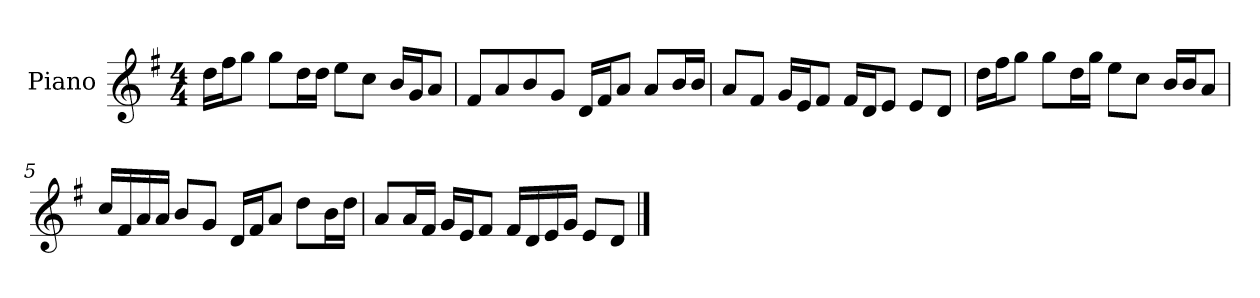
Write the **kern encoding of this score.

**kern
*part1
*staff1
*I"Piano
*I'P-no
*clefG2
*k[f#]
*M4/4
*MM90
=1
16dd\LL
16ff#\J
8gg\J
8gg\L
16dd\L
16dd\JJ
8ee\L
8cc\J
16b/LL
16g/J
8a/J
=2
8f#/L
8a/
8b/
8g/J
16d/LL
16f#/J
8a/J
8a/L
16b/L
16b/JJ
=3
8a/L
8f#/J
16g/LL
16e/J
8f#/J
16f#/LL
16d/J
8e/J
8e/L
8d/J
=4
16dd\LL
16ff#\J
8gg\J
8gg\L
16dd\L
16gg\JJ
8ee\L
8cc\J
16b/LL
16b/J
8a/J
!!LO:LB:g=z
=5
16cc/LL
16f#/
16a/
16a/JJ
8b/L
8g/J
16d/LL
16f#/J
8a/J
8dd\L
16b\L
16dd\JJ
=6
8a/L
16a/L
16f#/JJ
16g/LL
16e/J
8f#/J
16f#/LL
16d/
16e/
16g/JJ
8e/L
8d/J
==
*-
